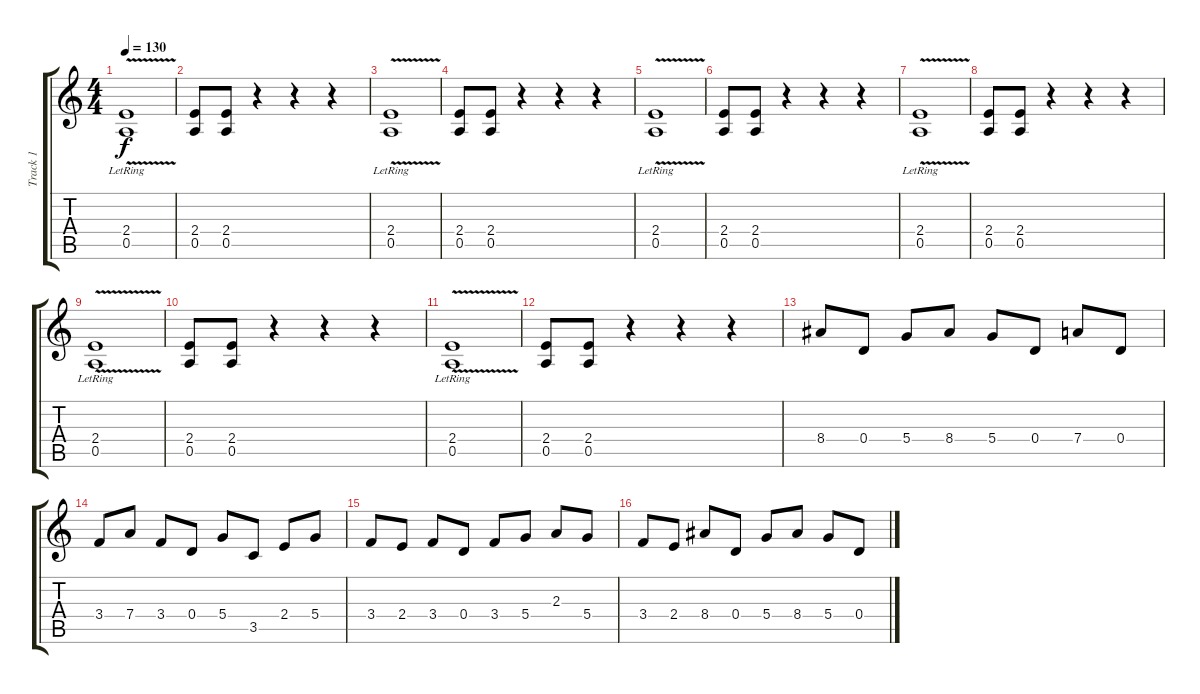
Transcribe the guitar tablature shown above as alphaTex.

\track ("Track 1" "Track 1") {instrument electricguitarclean}
\staff {score tabs}
\tuning (E4 B3 G3 D3 A2 E2) {hide}
\ts (4 4)
\tempo 130
\clef g2
\ks c
(2.4{v lr} 0.5).1{dy f} |
(2.4 0.5).8 (2.4 0.5).8 r.4 r.4 r.4 |
(2.4{v lr} 0.5).1 |
(2.4 0.5).8 (2.4 0.5).8 r.4 r.4 r.4 |
(2.4{v lr} 0.5).1 |
(2.4 0.5).8 (2.4 0.5).8 r.4 r.4 r.4 |
(2.4{v lr} 0.5).1 |
(2.4 0.5).8 (2.4 0.5).8 r.4 r.4 r.4 |
(2.4{v lr} 0.5).1 |
(2.4 0.5).8 (2.4 0.5).8 r.4 r.4 r.4 |
(2.4{v lr} 0.5).1 |
(2.4 0.5).8 (2.4 0.5).8 r.4 r.4 r.4 |
8.4.8 0.4.8 5.4.8 8.4.8 5.4.8 0.4.8 7.4.8 0.4.8 |
3.4.8 7.4.8 3.4.8 0.4.8 5.4.8 3.5.8 2.4.8 5.4.8 |
3.4.8 2.4.8 3.4.8 0.4.8 3.4.8 5.4.8 2.3.8 5.4.8 |
3.4.8 2.4.8 8.4.8 0.4.8 5.4.8 8.4.8 5.4.8 0.4.8
